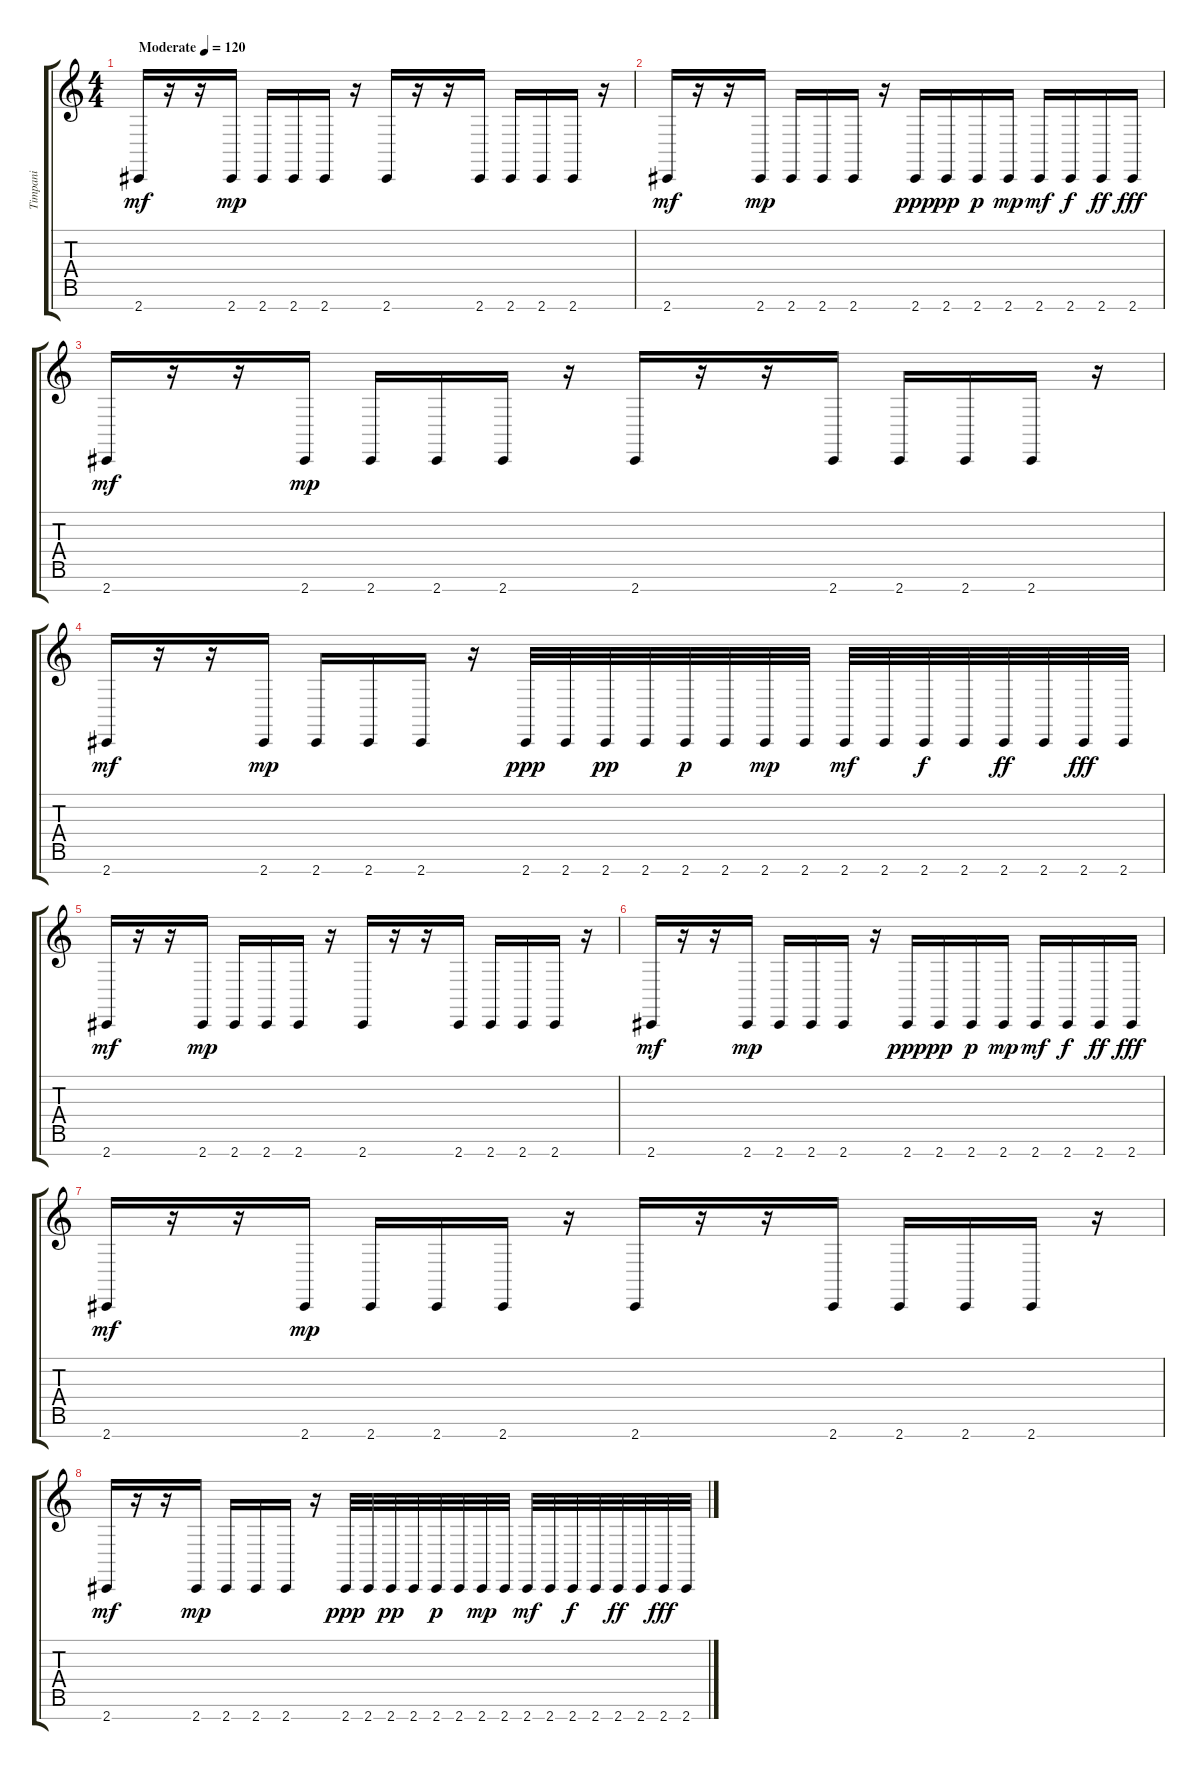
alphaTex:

\track ("Timpani" "Timpani") {instrument timpani}
\staff {score tabs}
\tuning (E4 B3 G3 D3 A2 E2 B1) {hide}
\ts (4 4)
\tempo (120 "Moderate")
\clef g2
\ks c
2.7.16{dy mf instrument timpani beam merge} r.16 r.16{beam merge} 2.7.16{dy mp} 2.7.16{beam merge} 2.7.16{beam merge} 2.7.16 r.16 2.7.16 r.16{beam merge} r.16 2.7.16 2.7.16{beam merge} 2.7.16{beam merge} 2.7.16 r.16 |
2.7.16{dy mf beam merge} r.16 r.16{beam merge} 2.7.16{dy mp} 2.7.16{beam merge} 2.7.16{beam merge} 2.7.16 r.16 2.7.16{dy ppp} 2.7.16{dy pp beam merge} 2.7.16{dy p} 2.7.16{dy mp} 2.7.16{dy mf beam merge} 2.7.16{dy f beam merge} 2.7.16{dy ff} 2.7.16{dy fff} |
2.7.16{dy mf beam merge} r.16 r.16{beam merge} 2.7.16{dy mp} 2.7.16{beam merge} 2.7.16{beam merge} 2.7.16 r.16 2.7.16 r.16{beam merge} r.16 2.7.16 2.7.16{beam merge} 2.7.16{beam merge} 2.7.16 r.16 |
2.7.16{dy mf beam merge} r.16 r.16{beam merge} 2.7.16{dy mp} 2.7.16{beam merge} 2.7.16{beam merge} 2.7.16 r.16 2.7.32{dy ppp} 2.7.32{beam merge} 2.7.32{dy pp} 2.7.32 2.7.32{dy p beam merge} 2.7.32{beam merge} 2.7.32{dy mp} 2.7.32 2.7.32{dy mf} 2.7.32{beam merge} 2.7.32{dy f} 2.7.32 2.7.32{dy ff beam merge} 2.7.32{beam merge} 2.7.32{dy fff} 2.7.32 |
2.7.16{dy mf beam merge} r.16 r.16{beam merge} 2.7.16{dy mp} 2.7.16{beam merge} 2.7.16{beam merge} 2.7.16 r.16 2.7.16 r.16{beam merge} r.16 2.7.16 2.7.16{beam merge} 2.7.16{beam merge} 2.7.16 r.16 |
2.7.16{dy mf beam merge} r.16 r.16{beam merge} 2.7.16{dy mp} 2.7.16{beam merge} 2.7.16{beam merge} 2.7.16 r.16 2.7.16{dy ppp} 2.7.16{dy pp beam merge} 2.7.16{dy p} 2.7.16{dy mp} 2.7.16{dy mf beam merge} 2.7.16{dy f beam merge} 2.7.16{dy ff} 2.7.16{dy fff} |
2.7.16{dy mf beam merge} r.16 r.16{beam merge} 2.7.16{dy mp} 2.7.16{beam merge} 2.7.16{beam merge} 2.7.16 r.16 2.7.16 r.16{beam merge} r.16 2.7.16 2.7.16{beam merge} 2.7.16{beam merge} 2.7.16 r.16 |
2.7.16{dy mf beam merge} r.16 r.16{beam merge} 2.7.16{dy mp} 2.7.16{beam merge} 2.7.16{beam merge} 2.7.16 r.16 2.7.32{dy ppp} 2.7.32{beam merge} 2.7.32{dy pp} 2.7.32 2.7.32{dy p beam merge} 2.7.32{beam merge} 2.7.32{dy mp} 2.7.32 2.7.32{dy mf} 2.7.32{beam merge} 2.7.32{dy f} 2.7.32 2.7.32{dy ff beam merge} 2.7.32{beam merge} 2.7.32{dy fff} 2.7.32
